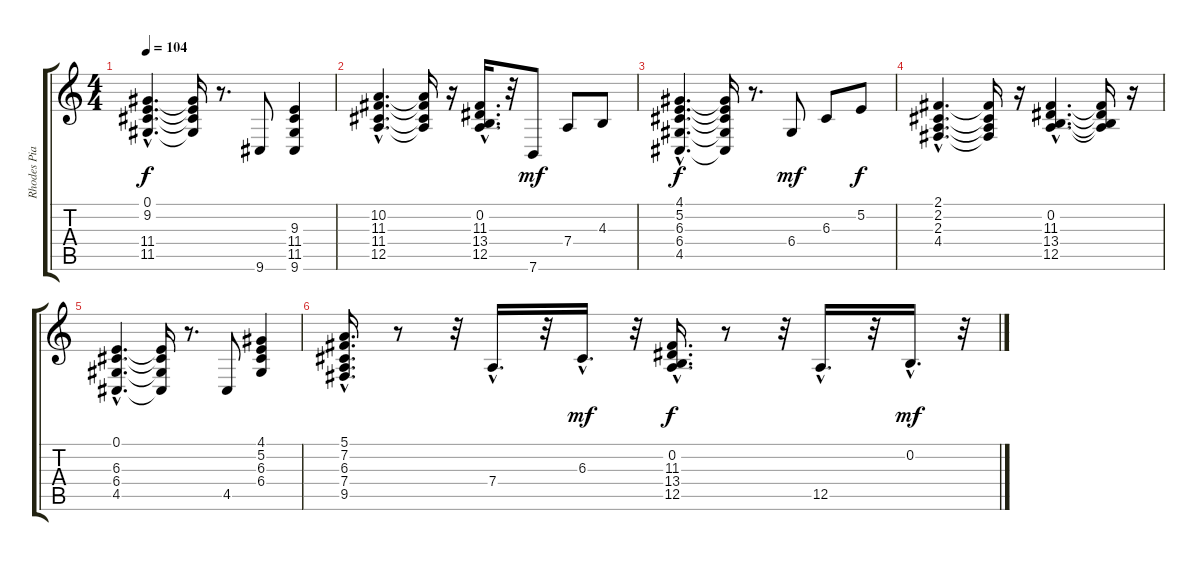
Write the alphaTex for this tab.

\track ("Rhodes Piano" "Rhodes Pia") {instrument electricpiano1}
\staff {score tabs}
\tuning (E4 B3 G3 D3 A2 E2) {hide}
\ts (4 4)
\tempo 104
\clef g2
\ks c
(0.1{hac} 9.2{hac} 11.4{hac} 11.5{hac}).4{d dy f volume 6} (0.1{t} 9.2{t} 11.4{t} 11.5{t}).16 r.8{d} 9.6.8{volume 6} (9.3 11.4 11.5 9.6).4{volume 5} |
(10.2{hac} 11.3{hac} 11.4{hac} 12.5{hac}).4{d volume 5} (10.2{t} 11.3{t} 11.4{t} 12.5{t}).16 r.16 (0.2{hac} 11.3{hac} 13.4{hac} 12.5{hac}).16{d volume 5} r.32 7.6.8{dy mf volume 4} 7.4.8{volume 4} 4.3.8{volume 4} |
(4.1{hac} 5.2{hac} 6.3{hac} 6.4{hac} 4.5{hac}).4{d dy f volume 4} (4.1{t} 5.2{t} 6.3{t} 6.4{t} 4.5{t}).16 r.8{d} 6.4.8{dy mf volume 4} 6.3.8{volume 3} 5.2.8{dy f volume 3} |
(2.1{hac} 2.2{hac} 2.3{hac} 4.4{hac}).4{d volume 3} (2.1{t} 2.2{t} 2.3{t} 4.4{t}).16 r.16 (0.2{hac} 11.3{hac} 13.4{hac} 12.5{hac}).4{d volume 2} (0.2{t} 11.3{t} 13.4{t} 12.5{t}).16 r.16 |
(0.1{hac} 6.3{hac} 6.4{hac} 4.5{hac}).4{d volume 2} (0.1{t} 6.3{t} 6.4{t} 4.5{t}).16 r.8{d} 4.5.8{volume 1} (4.1 5.2 6.3 6.4).4{volume 1} |
(5.1{hac} 7.2{hac} 6.3{hac} 7.4{hac} 9.5{hac}).16{d volume 1} r.8 r.32 7.4{hac}.16{d volume 0} r.32 6.3{hac}.16{d dy mf volume 0} r.32 (0.2{hac} 11.3{hac} 13.4{hac} 12.5{hac}).16{d dy f volume 0} r.8 r.32 12.5{hac}.16{d volume 0} r.32 0.2{hac}.16{d dy mf volume 0} r.32
